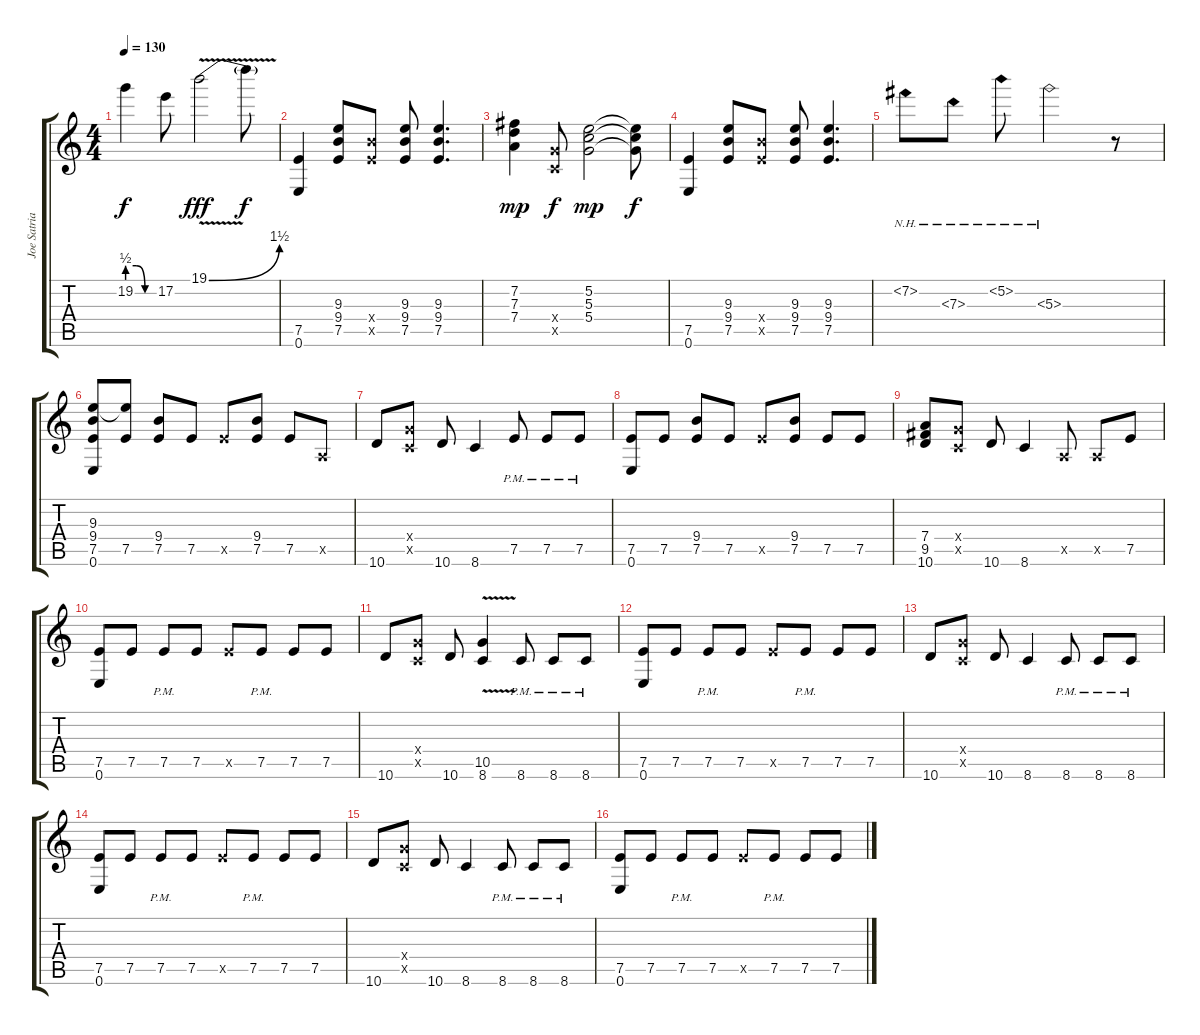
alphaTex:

\track ("Joe Satriani" "Joe Satria") {instrument overdrivenguitar}
\staff {score tabs}
\tuning (E4 B3 G3 D3 A2 E2) {hide}
\ts (4 4)
\tempo 130
\clef g2
\ks c
19.2{be (custom 0 2 20 2 40 0 60 0)}.4{dy f} 17.2.8 19.1{be (bend 0 0 60 6) v}.2{dy fff} 19.1{t}.8{dy f} |
(7.5 0.6).4 (9.3 9.4 7.5).8 (9.4{x} 7.5{x}).8 (9.3 9.4 7.5).8 (9.3 9.4 7.5).4{d} |
(7.2 7.3 7.4).4{dy mp} (5.4{x} 3.5{x}).8{dy f} (5.2 5.3 5.4).2{dy mp} (5.2{t} 5.3{t} 5.4{t}).8{dy f} |
(7.5 0.6).4 (9.3 9.4 7.5).8 (9.4{x} 7.5{x}).8 (9.3 9.4 7.5).8 (9.3 9.4 7.5).4{d} |
7.2{nh}.8 7.3{nh}.8 5.2{nh}.8 5.3{nh}.2 r.8 |
\section ("" "")
(9.3 9.4 7.5 0.6).8{volume 11} (9.3{t} 7.5).8 (9.4 7.5).8 7.5.8 7.5{x}.8 (9.4 7.5).8 7.5.8 0.5{x}.8 |
10.6.8 (5.4{x} 3.5{x}).8 10.6.8 8.6.4 7.5{pm}.8 7.5{pm}.8 7.5{pm}.8 |
(7.5 0.6).8 7.5.8 (9.4 7.5).8 7.5.8 7.5{x}.8 (9.4 7.5).8 7.5.8 7.5.8 |
(7.4 9.5 10.6).8 (5.4{x} 3.5{x}).8 10.6.8 8.6.4 0.5{x}.8 0.5{x}.8 7.5.8 |
(7.5 0.6).8 7.5.8 7.5{pm}.8 7.5.8 7.5{x}.8 7.5{pm}.8 7.5.8 7.5.8 |
10.6.8 (5.4{x} 3.5{x}).8 10.6.8 (10.5{v} 8.6).4 8.6{pm}.8 8.6{pm}.8 8.6{pm}.8 |
(7.5 0.6).8 7.5.8 7.5{pm}.8 7.5.8 7.5{x}.8 7.5{pm}.8 7.5.8 7.5.8 |
10.6.8 (5.4{x} 3.5{x}).8 10.6.8 8.6.4 8.6{pm}.8 8.6{pm}.8 8.6{pm}.8 |
(7.5 0.6).8 7.5.8 7.5{pm}.8 7.5.8 7.5{x}.8 7.5{pm}.8 7.5.8 7.5.8 |
10.6.8 (5.4{x} 3.5{x}).8 10.6.8 8.6.4 8.6{pm}.8 8.6{pm}.8 8.6{pm}.8 |
(7.5 0.6).8 7.5.8 7.5{pm}.8 7.5.8 7.5{x}.8 7.5{pm}.8 7.5.8 7.5.8
